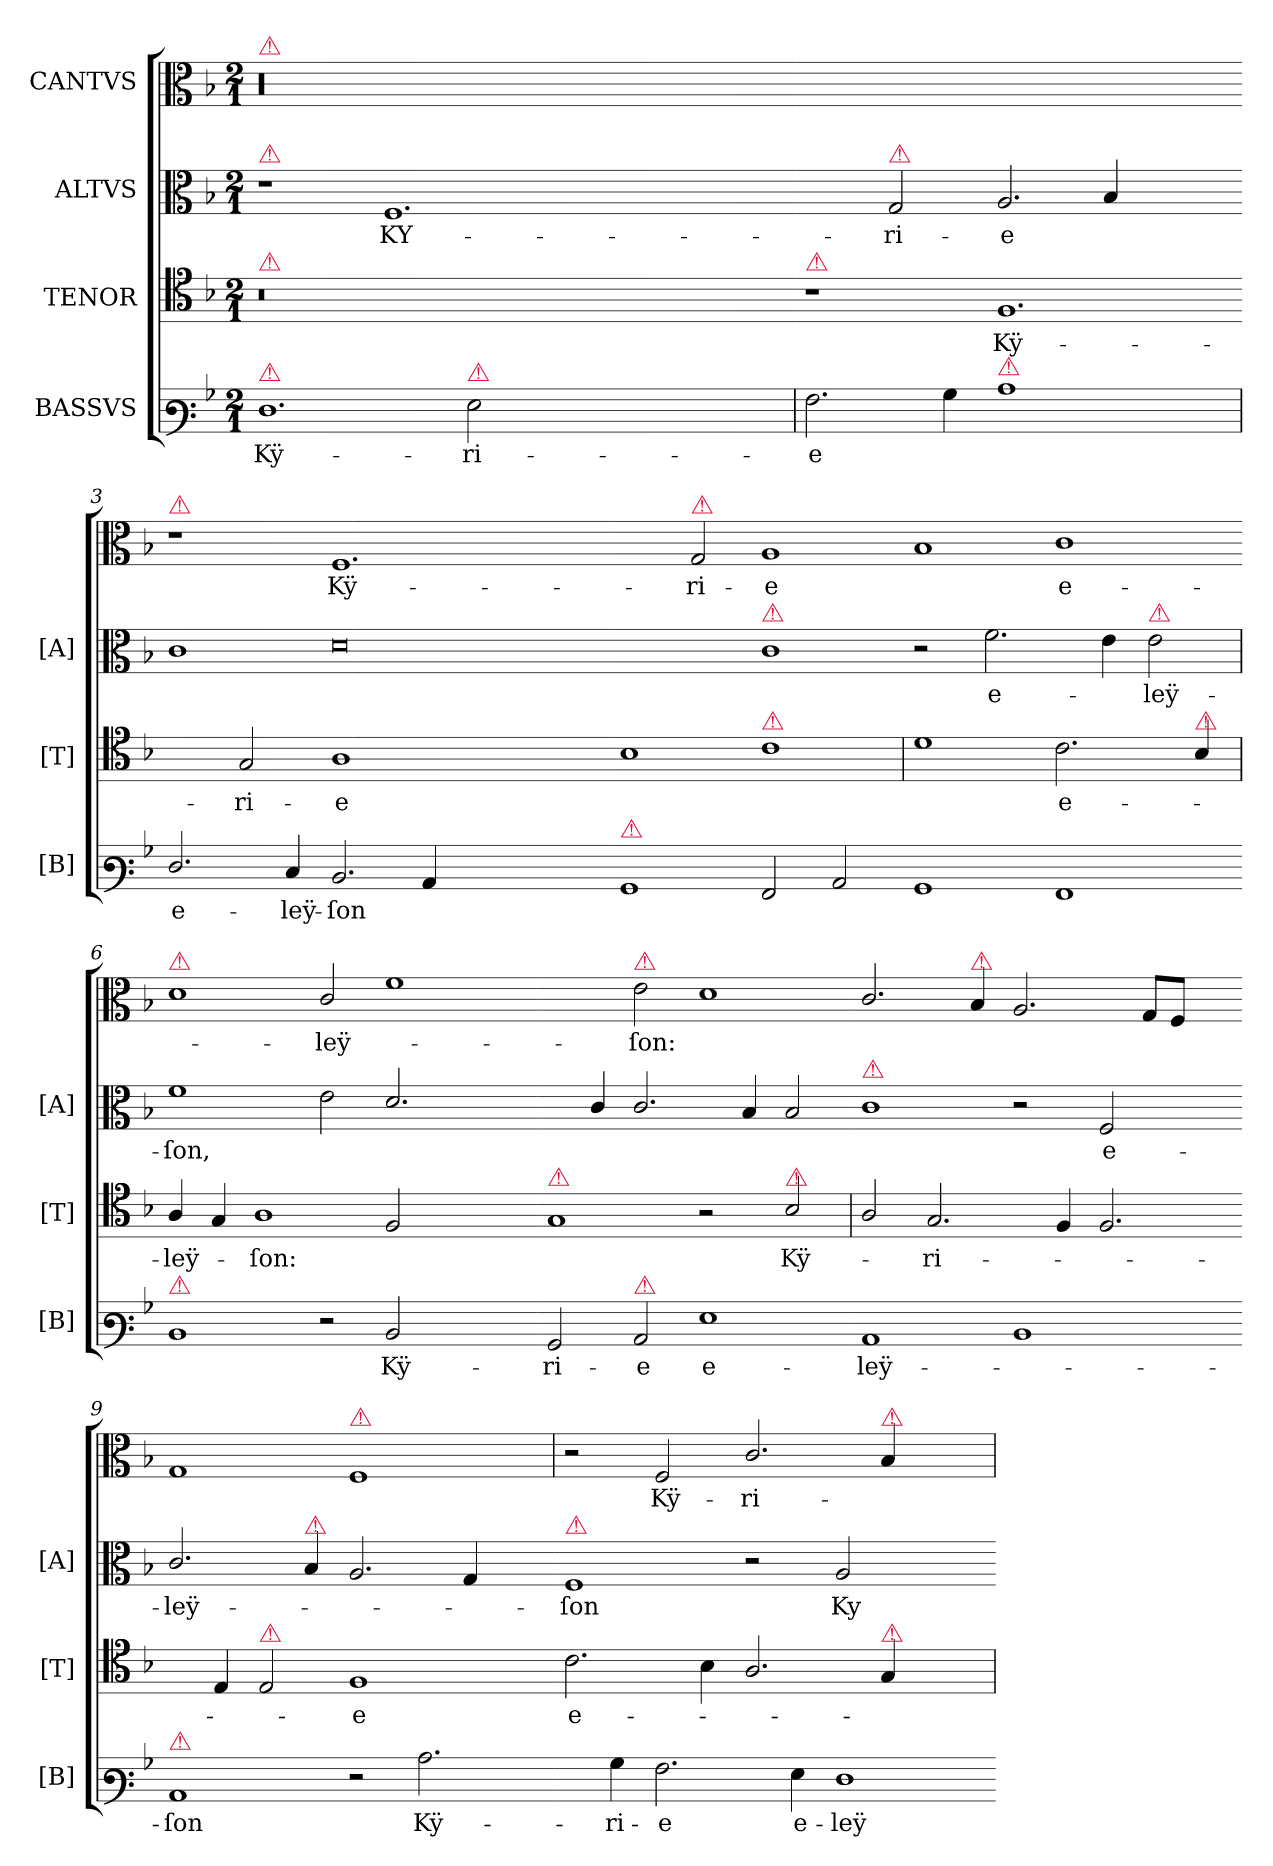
**kern	**text	**kern	**text	**kern	**text	**kern	**text
*part4	*part4	*part3	*part3	*part2	*part2	*part1	*part1
*staff4	*staff4	*staff3	*staff3	*staff2	*staff2	*staff1	*staff1
*I"BASSVS	*	*I"TENOR	*	*I"ALTVS	*	*I"CANTVS	*
*I'[B]	*	*I'[T]	*	*I'[A]	*	*	*
*clefF3	*	*clefC4	*	*clefC3	*	*clefC3	*
*k[b-]	*	*k[b-]	*	*k[b-]	*	*k[b-]	*
*M2/1	*	*M2/1	*	*M2/1	*	*M2/1	*
=1	=1	=1	=1	=1	=1	=1	=1
!	!	!	!	!	!	!LO:TX:a:color=crimson:t=⚠	!
!	!	!	!	!LO:TX:a:color=crimson:t=⚠	!	!	!
!	!	!LO:TX:a:color=crimson:t=⚠	!	!	!	!	!
!LO:TX:a:color=crimson:t=⚠	!	!	!	!	!	!	!
1.F	Kÿ-	0r	.	1r	.	00r	.
.	.	.	.	1.F	KY-	.	.
!LO:TX:a:color=crimson:t=⚠	!	!	!	!	!	!	!
2G\	-ri-	.	.	.	.	.	.
0ryy	.	0ryy	.	.	.	.	.
.	.	.	.	1.ryy	.	.	.
=2	=2-	=2-	=2-	=2-	=2-	=2-	=2-
!	!	!LO:TX:a:color=crimson:t=⚠	!	!	!	!	!
2.A\	-e	1r	.	2ryy	.	0ryy	.
!	!	!	!	!LO:TX:a:color=crimson:t=⚠	!	!	!
.	.	.	.	2G/	-ri-	.	.
4B-\	.	.	.	.	.	.	.
!LO:TX:a:color=crimson:t=⚠	!	!	!	!	!	!	!
1c	.	1.F	Kÿ-	2.A/	-e	.	.
.	.	.	.	4B-/	.	.	.
2ryy	.	.	.	2ryy	.	2ryy	.
=3	=3-	=3-	=3-	=3-	=3-	=3-	=3-
!	!	!	!	!	!	!LO:TX:a:color=crimson:t=⚠	!
2.F/	e-	2ryy	.	1c	.	1r	.
.	.	2G/	-ri-	.	.	.	.
4E/	-leÿ-	.	.	.	.	.	.
2.D/	-ſon	1A	-e	0d	.	1.F	Kÿ-
4C/	.	.	.	.	.	.	.
1ryy	.	1ryy	.	.	.	.	.
.	.	.	.	.	.	2ryy	.
=4-	=4-	=4-	=4-	=4-	=4-	=4-	=4-
!LO:TX:a:color=crimson:t=⚠	!	!	!	!	!	!	!
1BB-	.	1B-	.	1ryy	.	2ryy	.
!	!	!	!	!	!	!LO:TX:a:color=crimson:t=⚠	!
.	.	.	.	.	.	2G/	ri-
!	!	!	!	!LO:TX:a:color=crimson:t=⚠	!	!	!
!	!	!LO:TX:a:color=crimson:t=⚠	!	!	!	!	!
2AA/	.	1c	.	1c	.	1A	-e
2C/	.	.	.	.	.	.	.
=5-	=5-	=5	=5-	=5-	=5-	=5-	=5-
1BB-	.	1d	.	2r	.	1B-	.
.	.	.	.	2.f\	e-	.	.
1AA	.	2.c\	e-	.	.	1c	e-
.	.	.	.	4e\	.	.	.
!	!	!	!	!LO:TX:a:color=crimson:t=⚠	!	!	!
.	.	.	.	2e\	-leÿ-	.	.
!	!	!LO:TX:a:color=crimson:t=⚠	!	!	!	!	!
.	.	4B-/	.	.	.	.	.
=6-	=6-	=6	=6-	=6	=6-	=6-	=6-
!	!	!	!	!	!	!LO:TX:a:color=crimson:t=⚠	!
!LO:TX:a:color=crimson:t=⚠	!	!	!	!	!	!	!
1D	.	4A/	-leÿ-	1f	-ſon,	1d	.
.	.	4G/	.	.	.	.	.
.	.	1A	-ſon:	.	.	.	.
2r	.	.	.	2e\	.	2c/	-leÿ-
!	!LO:LY:i	!	!	!	!	!	!
2D/	Kÿ-	2F/	.	2.d/	.	1f\	.
2ryy	.	2ryy	.	.	.	.	.
.	.	.	.	4ryy	.	.	.
=7-	=7-	=7-	=7-	=7-	=7-	=7-	=7-
!	!	!LO:TX:a:color=crimson:t=⚠	!	!	!	!	!
!	!LO:LY:i	!	!	!	!	!	!
2BB-/	-ri-	1G	.	4ryy	.	2ryy	.
.	.	.	.	4c/	.	.	.
!	!	!	!	!	!	!LO:TX:a:color=crimson:t=⚠	!
!LO:TX:a:color=crimson:t=⚠	!	!	!	!	!	!	!
!	!LO:LY:i	!	!	!	!	!	!
2C/	-e	.	.	2.c/	.	2e\	-ſon:
!	!LO:LY:i	!	!	!	!	!	!
1G	e-	2r	.	.	.	1d	.
.	.	.	.	4B-/	.	.	.
!	!	!LO:TX:a:color=crimson:t=⚠	!	!	!	!	!
!	!	!	!LO:LY:i	!	!	!	!
.	.	2B-/	Kÿ-	2B-/	.	.	.
=8-	=8-	=8	=8-	=8-	=8-	=8-	=8-
!	!	!	!	!LO:TX:a:color=crimson:t=⚠	!	!	!
!	!LO:LY:i	!	!	!	!	!	!
1C	-leÿ-	2A/	.	1c	.	2.c/	.
!	!	!	!LO:LY:i	!	!	!	!
.	.	2.G/	-ri-	.	.	.	.
!	!	!	!	!	!	!LO:TX:a:color=crimson:t=⚠	!
.	.	.	.	.	.	4B-/	.
1D	.	.	.	2r	.	2.A/	.
.	.	4F/	.	.	.	.	.
!	!	!	!	!	!LO:LY:i	!	!
.	.	2.F/	.	2F/	e-	.	.
.	.	.	.	.	.	8G/L	.
.	.	.	.	.	.	8F/J	.
4ryy	.	.	.	4ryy	.	4ryy	.
=9-	=9-	=9-	=9-	=9-	=9-	=9-	=9-
!LO:TX:a:color=crimson:t=⚠	!	!	!	!	!	!	!
!	!LO:LY:i	!	!	!	!LO:LY:i	!	!
1C	-ſon	4ryy	.	2.c/	-leÿ-	1G	.
.	.	4E/	.	.	.	.	.
!	!	!LO:TX:a:color=crimson:t=⚠	!	!	!	!	!
.	.	2E/	.	.	.	.	.
!	!	!	!	!LO:TX:a:color=crimson:t=⚠	!	!	!
.	.	.	.	4B-/	.	.	.
!	!	!	!	!	!	!LO:TX:a:color=crimson:t=⚠	!
!	!	!	!LO:LY:i	!	!	!	!
2r	.	1F	-e	2.A/	.	1F	.
!	!LO:LY:i	!	!	!	!	!	!
2.c\	Kÿ-	.	.	.	.	.	.
.	.	.	.	4G/	.	.	.
.	.	4ryy	.	4ryy	.	4ryy	.
=10-	=10	=10-	=10	=10-	=10	=10	=10
!	!	!	!	!LO:TX:a:color=crimson:t=⚠	!	!	!
!	!	!	!LO:LY:i	!	!LO:LY:i	!	!
4ryy	.	2.c\	e-	1F	-ſon	2r	.
!	!LO:LY:i	!	!	!	!	!	!
4B-\	-ri-	.	.	.	.	.	.
!	!LO:LY:i	!	!	!	!	!	!LO:LY:i
2.A\	-e	.	.	.	.	2F/	Kÿ-
.	.	4B-\	.	.	.	.	.
!	!	!	!	!	!	!	!LO:LY:i
.	.	2.A/	.	2r	.	2.c/	-ri-
!	!LO:LY:i	!	!	!	!	!	!
4G\	e-	.	.	.	.	.	.
!	!LO:LY:i	!	!	!	!LO:LY:i	!	!
1F\	-leÿ-	.	.	2A/	Ky-	.	.
!	!	!	!	!	!	!LO:TX:a:color=crimson:t=⚠	!
!	!	!LO:TX:a:color=crimson:t=⚠	!	!	!	!	!
.	.	4G/	.	.	.	4B-/	.
.	.	2ryy	.	2ryy	.	2ryy	.
=-	=	=	=	=-	=	=	=
*-	*-	*-	*-	*-	*-	*-	*-
